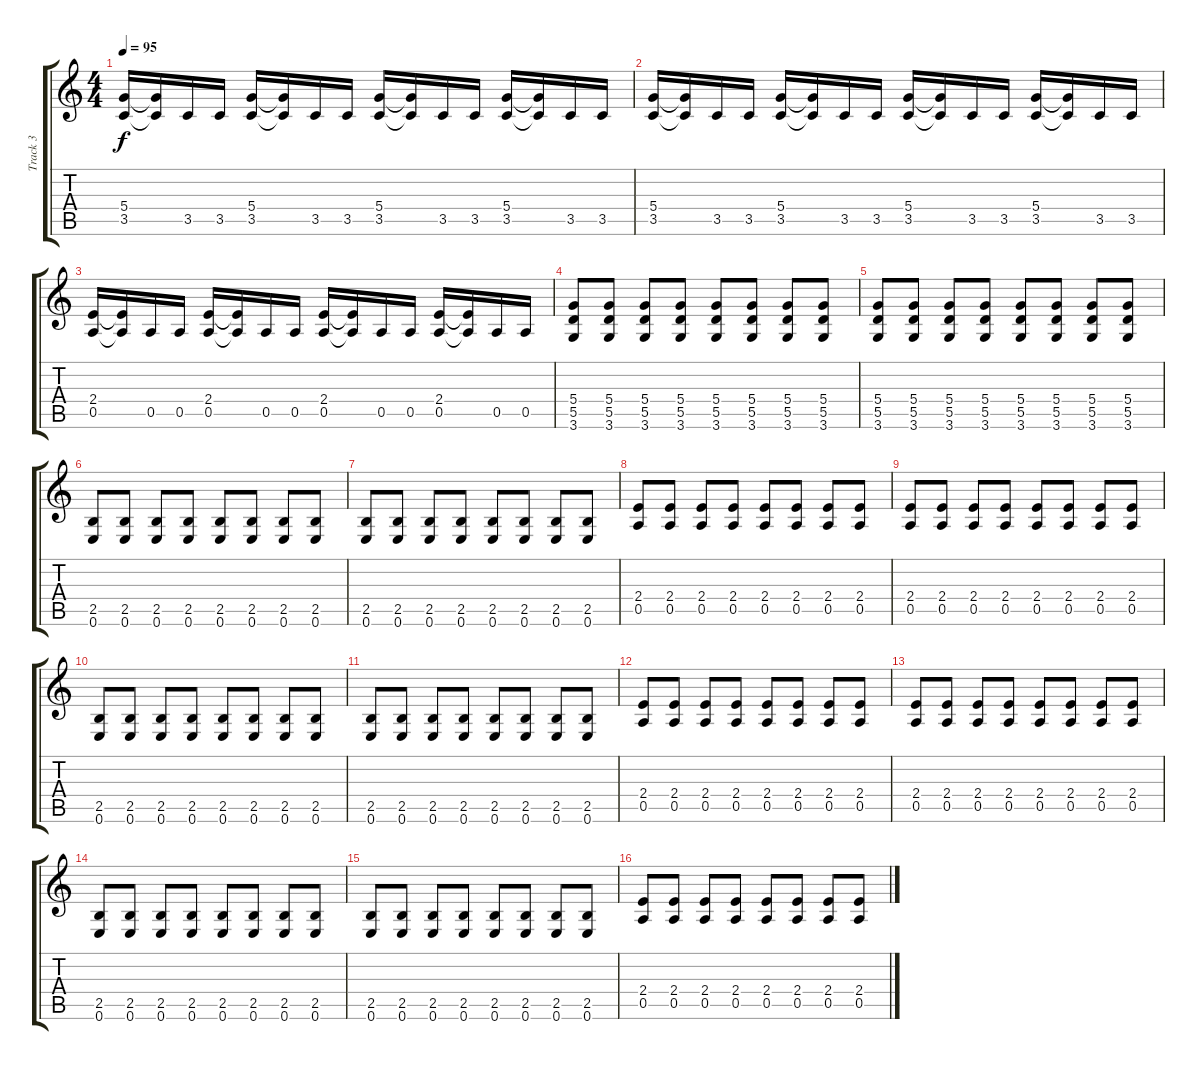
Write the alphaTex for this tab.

\track ("Track 3" "Track 3") {instrument distortionguitar}
\staff {score tabs}
\tuning (E4 B3 G3 D3 A2 E2) {hide}
\ts (4 4)
\tempo 95
\clef g2
\ks c
(5.4 3.5).16{dy f} (5.4{t} 3.5{t}).16 3.5.16 3.5.16 (5.4 3.5).16 (5.4{t} 3.5{t}).16 3.5.16 3.5.16 (5.4 3.5).16 (5.4{t} 3.5{t}).16 3.5.16 3.5.16 (5.4 3.5).16 (5.4{t} 3.5{t}).16 3.5.16 3.5.16 |
(5.4 3.5).16 (5.4{t} 3.5{t}).16 3.5.16 3.5.16 (5.4 3.5).16 (5.4{t} 3.5{t}).16 3.5.16 3.5.16 (5.4 3.5).16 (5.4{t} 3.5{t}).16 3.5.16 3.5.16 (5.4 3.5).16 (5.4{t} 3.5{t}).16 3.5.16 3.5.16 |
(2.4 0.5).16 (2.4{t} 0.5{t}).16 0.5.16 0.5.16 (2.4 0.5).16 (2.4{t} 0.5{t}).16 0.5.16 0.5.16 (2.4 0.5).16 (2.4{t} 0.5{t}).16 0.5.16 0.5.16 (2.4 0.5).16 (2.4{t} 0.5{t}).16 0.5.16 0.5.16 |
(5.4 5.5 3.6).8 (5.4 5.5 3.6).8 (5.4 5.5 3.6).8 (5.4 5.5 3.6).8 (5.4 5.5 3.6).8 (5.4 5.5 3.6).8 (5.4 5.5 3.6).8 (5.4 5.5 3.6).8 |
(5.4 5.5 3.6).8 (5.4 5.5 3.6).8 (5.4 5.5 3.6).8 (5.4 5.5 3.6).8 (5.4 5.5 3.6).8 (5.4 5.5 3.6).8 (5.4 5.5 3.6).8 (5.4 5.5 3.6).8 |
(2.5 0.6).8 (2.5 0.6).8 (2.5 0.6).8 (2.5 0.6).8 (2.5 0.6).8 (2.5 0.6).8 (2.5 0.6).8 (2.5 0.6).8 |
(2.5 0.6).8 (2.5 0.6).8 (2.5 0.6).8 (2.5 0.6).8 (2.5 0.6).8 (2.5 0.6).8 (2.5 0.6).8 (2.5 0.6).8 |
(2.4 0.5).8 (2.4 0.5).8 (2.4 0.5).8 (2.4 0.5).8 (2.4 0.5).8 (2.4 0.5).8 (2.4 0.5).8 (2.4 0.5).8 |
(2.4 0.5).8 (2.4 0.5).8 (2.4 0.5).8 (2.4 0.5).8 (2.4 0.5).8 (2.4 0.5).8 (2.4 0.5).8 (2.4 0.5).8 |
(2.5 0.6).8 (2.5 0.6).8 (2.5 0.6).8 (2.5 0.6).8 (2.5 0.6).8 (2.5 0.6).8 (2.5 0.6).8 (2.5 0.6).8 |
(2.5 0.6).8 (2.5 0.6).8 (2.5 0.6).8 (2.5 0.6).8 (2.5 0.6).8 (2.5 0.6).8 (2.5 0.6).8 (2.5 0.6).8 |
(2.4 0.5).8 (2.4 0.5).8 (2.4 0.5).8 (2.4 0.5).8 (2.4 0.5).8 (2.4 0.5).8 (2.4 0.5).8 (2.4 0.5).8 |
(2.4 0.5).8 (2.4 0.5).8 (2.4 0.5).8 (2.4 0.5).8 (2.4 0.5).8 (2.4 0.5).8 (2.4 0.5).8 (2.4 0.5).8 |
(2.5 0.6).8 (2.5 0.6).8 (2.5 0.6).8 (2.5 0.6).8 (2.5 0.6).8 (2.5 0.6).8 (2.5 0.6).8 (2.5 0.6).8 |
(2.5 0.6).8 (2.5 0.6).8 (2.5 0.6).8 (2.5 0.6).8 (2.5 0.6).8 (2.5 0.6).8 (2.5 0.6).8 (2.5 0.6).8 |
(2.4 0.5).8 (2.4 0.5).8 (2.4 0.5).8 (2.4 0.5).8 (2.4 0.5).8 (2.4 0.5).8 (2.4 0.5).8 (2.4 0.5).8
